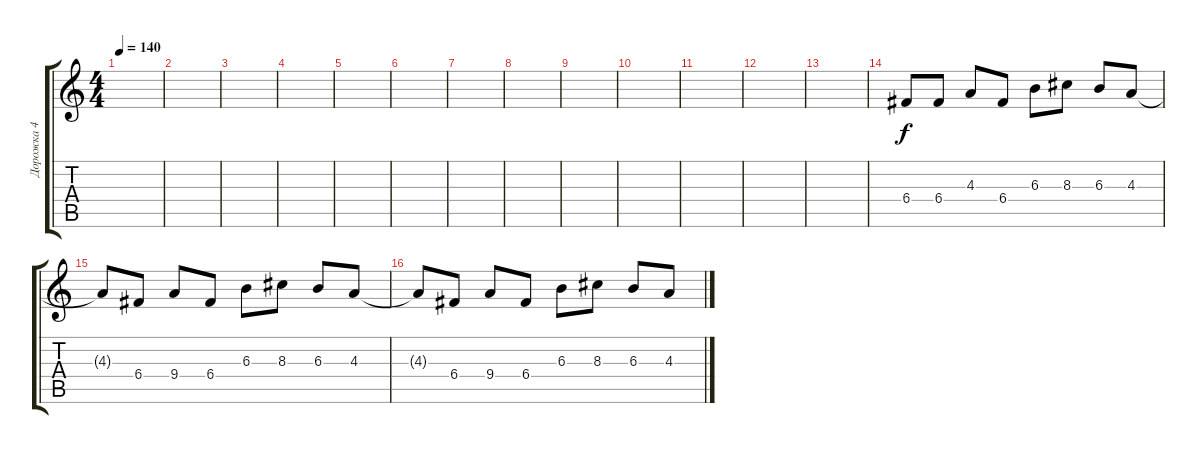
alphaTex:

\track ("Дорожка 4" "Дорожка 4") {instrument distortionguitar}
\staff {score tabs}
\tuning (D4 A3 F3 C3 G2 C2) {hide}
\ts (4 4)
\tempo 140
\clef g2
\ks c
|
|
|
|
|
|
|
|
|
|
|
|
|
6.4.8{balance 16} 6.4.8 4.3.8 6.4.8 6.3.8 8.3.8 6.3.8 4.3.8 |
4.3{t}.8 6.4.8 9.4.8 6.4.8 6.3.8 8.3.8 6.3.8 4.3.8 |
4.3{t}.8 6.4.8 9.4.8 6.4.8 6.3.8 8.3.8 6.3.8 4.3.8
